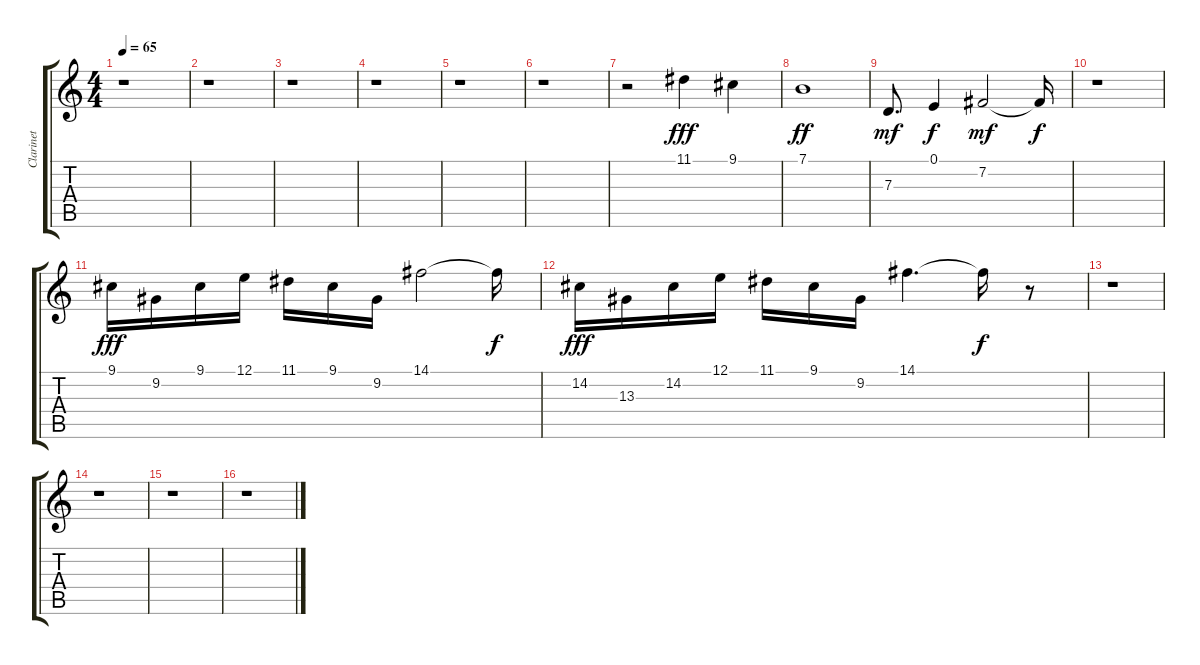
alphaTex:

\track ("Clarinet" "Clarinet") {instrument clarinet}
\staff {score tabs}
\tuning (E4 B3 G3 D3 A2 E2) {hide}
\ts (4 4)
\tempo 65
\clef g2
\ks c
r.1{dy f} |
r.1 |
r.1 |
r.1 |
r.1 |
r.1 |
r.2 11.1.4{dy fff volume 11} 9.1.4 |
7.1.1{dy ff} |
7.3.8{d dy mf} 0.1.4{dy f} 7.2.2{dy mf} 7.2{t}.16{dy f} |
r.1 |
9.1.16{dy fff} 9.2.16 9.1.16 12.1.16 11.1.16 9.1.16 9.2.16 14.1.2 14.1{t}.16{dy f} |
14.2.16{dy fff} 13.3.16 14.2.16 12.1.16 11.1.16 9.1.16 9.2.16 14.1.4{d} 14.1{t}.16{dy f} r.8 |
r.1 |
r.1 |
r.1 |
r.1
